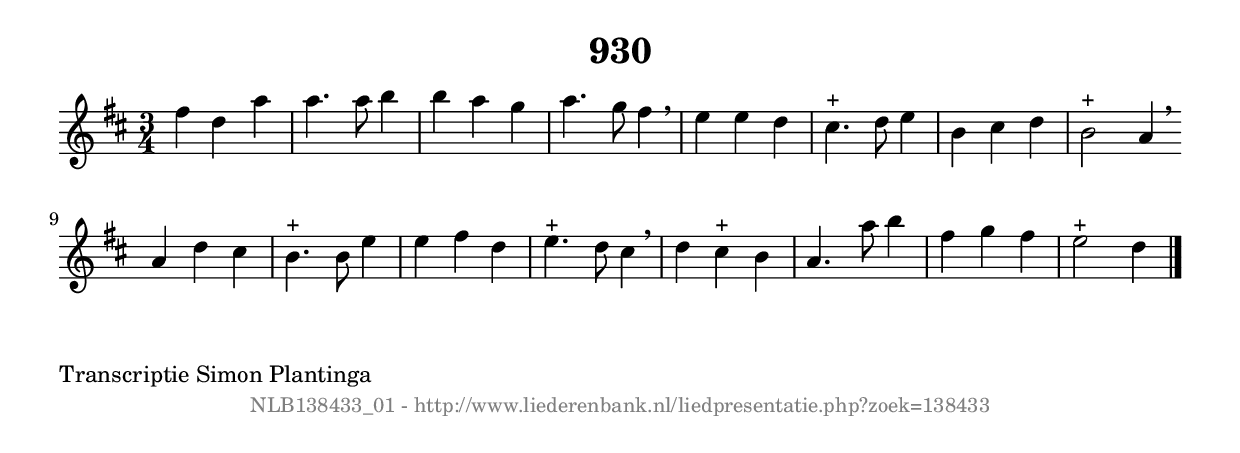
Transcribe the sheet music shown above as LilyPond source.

%
% produced by wce2krn 1.64 (7 June 2014)
%
\version"2.16"
#(append! paper-alist '(("long" . (cons (* 210 mm) (* 2000 mm)))))
#(set-default-paper-size "long")
sb = {\breathe}
mBreak = {\breathe }
bBreak = {\breathe }
x = {\once\override NoteHead #'style = #'cross }
gl=\glissando
itime={\override Staff.TimeSignature #'stencil = ##f }
ficta = {\once\set suggestAccidentals = ##t}
fine = {\once\override Score.RehearsalMark #'self-alignment-X = #1 \mark \markup {\italic{Fine}}}
dc = {\once\override Score.RehearsalMark #'self-alignment-X = #1 \mark \markup {\italic{D.C.}}}
dcf = {\once\override Score.RehearsalMark #'self-alignment-X = #1 \mark \markup {\italic{D.C. al Fine}}}
dcc = {\once\override Score.RehearsalMark #'self-alignment-X = #1 \mark \markup {\italic{D.C. al Coda}}}
ds = {\once\override Score.RehearsalMark #'self-alignment-X = #1 \mark \markup {\italic{D.S.}}}
dsf = {\once\override Score.RehearsalMark #'self-alignment-X = #1 \mark \markup {\italic{D.S. al Fine}}}
dsc = {\once\override Score.RehearsalMark #'self-alignment-X = #1 \mark \markup {\italic{D.S. al Coda}}}
pv = {\set Score.repeatCommands = #'((volta "1"))}
sv = {\set Score.repeatCommands = #'((volta "2"))}
tv = {\set Score.repeatCommands = #'((volta "3"))}
qv = {\set Score.repeatCommands = #'((volta "4"))}
xv = {\set Score.repeatCommands = #'((volta #f))}
\header{ tagline = ""
title = "930"
}
\score {{
\key d \major
\relative g'
{
\set melismaBusyProperties = #'()
\time 3/4
\tempo 4=120
\override Score.MetronomeMark #'transparent = ##t
\override Score.RehearsalMark #'break-visibility = #(vector #t #t #f)
fis'4 d4 a'4 | a4. a8 b4 | b4 a4 g4 | a4. g8 fis4 \sb | e4 e4 d4 | cis4.^"+" d8 e4 | b4 cis4 d4 | b2^"+" a4 \bar ":|:" \bBreak
a4 d4 cis4 | b4.^"+" b8 e4 | e4 fis4 d4 | e4.^"+" d8 cis4 \sb | d4 cis4^"+" b4 | a4. a'8 b4 | fis4 g4 fis4 | e2^"+" d4 \bar "|."
 }}
 \midi { }
 \layout {
            indent = 0.0\cm
}
}
\markup { \wordwrap-string #" 
Transcriptie Simon Plantinga
"}
\markup { \vspace #0 } \markup { \with-color #grey \fill-line { \center-column { \smaller "NLB138433_01 - http://www.liederenbank.nl/liedpresentatie.php?zoek=138433" } } }
